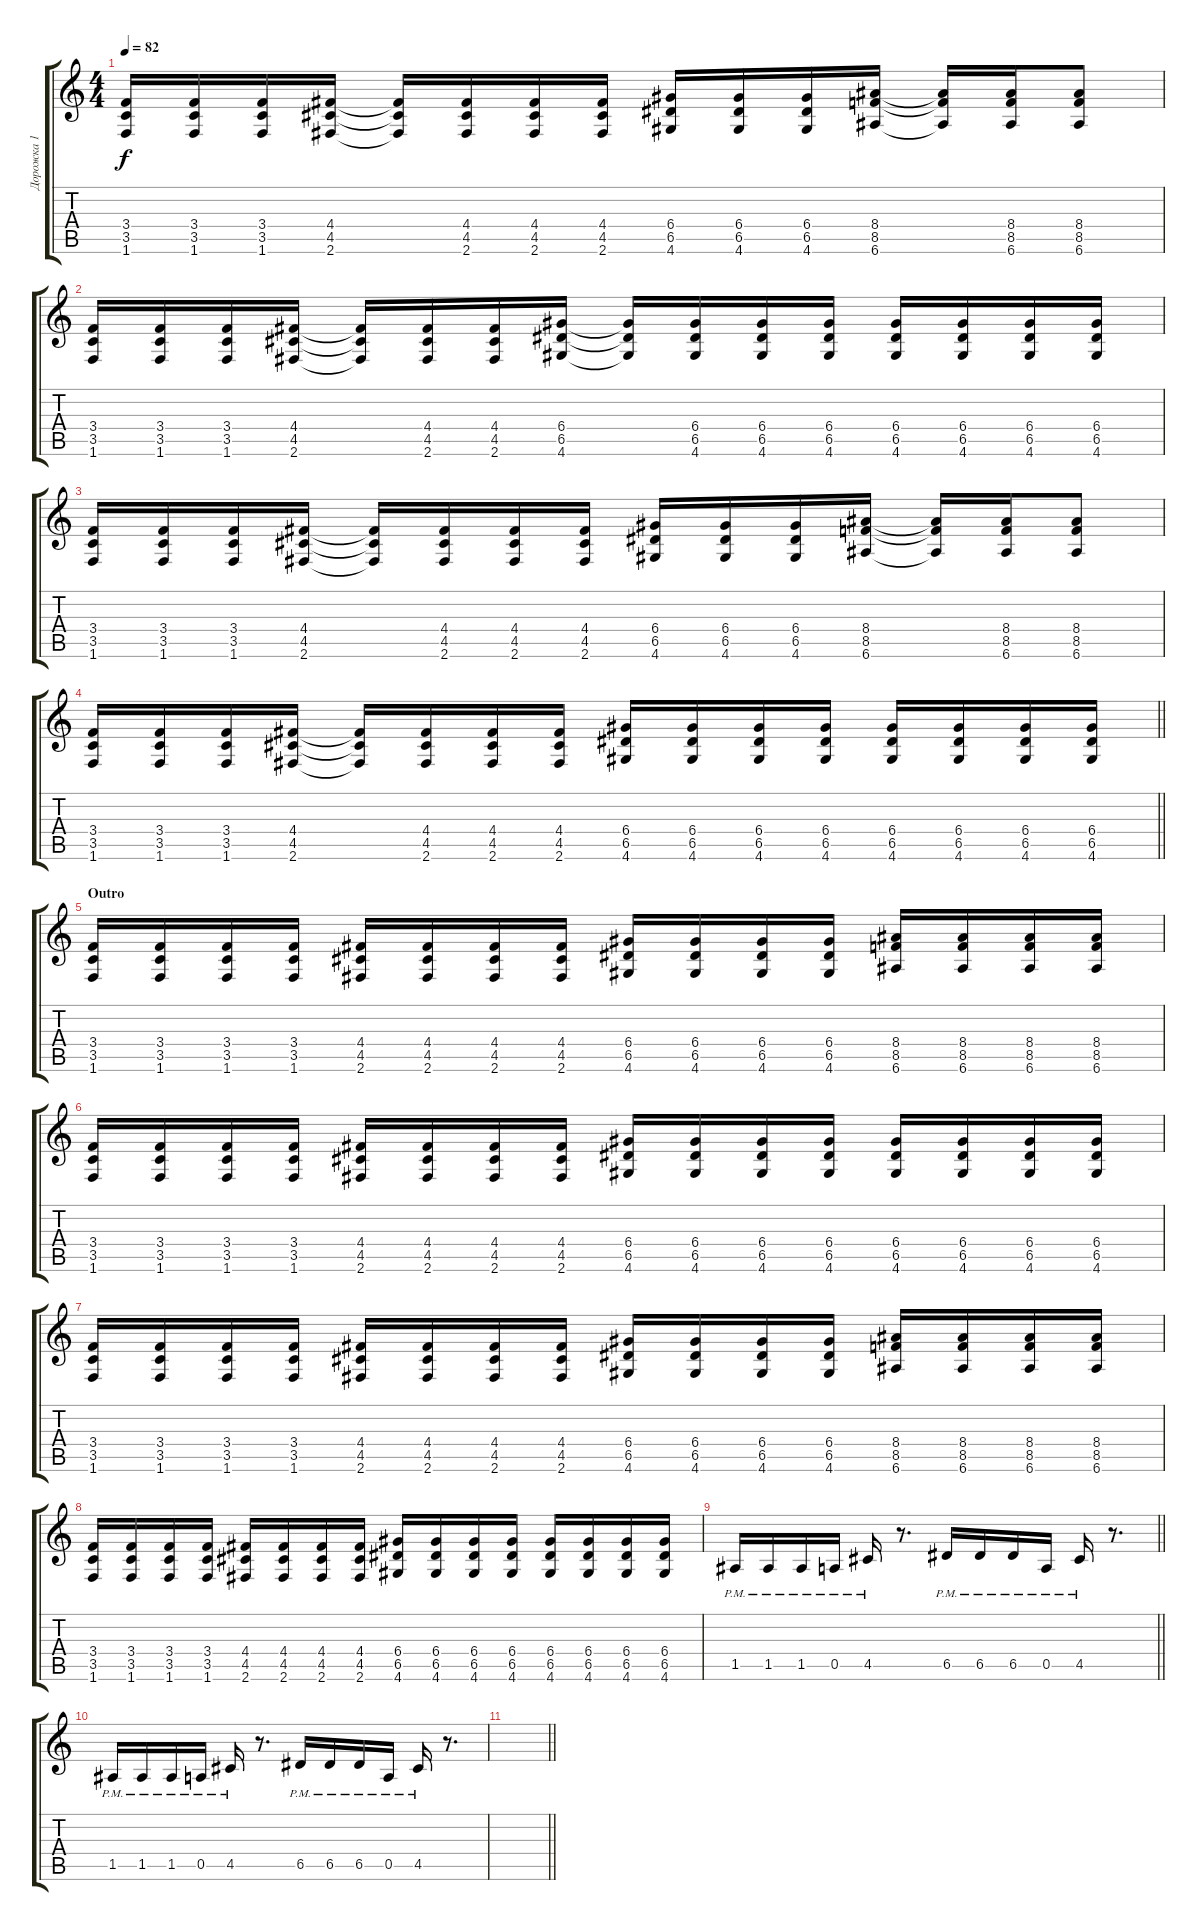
\track ("Дорожка 1" "Дорожка 1") {instrument distortionguitar}
\staff {score tabs}
\tuning (E4 B3 G3 D3 A2 E2) {hide}
\ts (4 4)
\tempo 82
\clef g2
\ks c
(3.4 3.5 1.6).16{dy f} (3.4 3.5 1.6).16 (3.4 3.5 1.6).16 (4.4 4.5 2.6).16 (4.4{t} 4.5{t} 2.6{t}).16 (4.4 4.5 2.6).16 (4.4 4.5 2.6).16 (4.4 4.5 2.6).16 (6.4 6.5 4.6).16 (6.4 6.5 4.6).16 (6.4 6.5 4.6).16 (8.4 8.5 6.6).16 (8.4{t} 8.5{t} 6.6{t}).16 (8.4 8.5 6.6).16 (8.4 8.5 6.6).8 |
(3.4 3.5 1.6).16 (3.4 3.5 1.6).16 (3.4 3.5 1.6).16 (4.4 4.5 2.6).16 (4.4{t} 4.5{t} 2.6{t}).16 (4.4 4.5 2.6).16 (4.4 4.5 2.6).16 (6.4 6.5 4.6).16 (6.4{t} 6.5{t} 4.6{t}).16 (6.4 6.5 4.6).16 (6.4 6.5 4.6).16 (6.4 6.5 4.6).16 (6.4 6.5 4.6).16 (6.4 6.5 4.6).16 (6.4 6.5 4.6).16 (6.4 6.5 4.6).16 |
(3.4 3.5 1.6).16 (3.4 3.5 1.6).16 (3.4 3.5 1.6).16 (4.4 4.5 2.6).16 (4.4{t} 4.5{t} 2.6{t}).16 (4.4 4.5 2.6).16 (4.4 4.5 2.6).16 (4.4 4.5 2.6).16 (6.4 6.5 4.6).16 (6.4 6.5 4.6).16 (6.4 6.5 4.6).16 (8.4 8.5 6.6).16 (8.4{t} 8.5{t} 6.6{t}).16 (8.4 8.5 6.6).16 (8.4 8.5 6.6).8 |
\barLineRight lightlight
(3.4 3.5 1.6).16 (3.4 3.5 1.6).16 (3.4 3.5 1.6).16 (4.4 4.5 2.6).16 (4.4{t} 4.5{t} 2.6{t}).16 (4.4 4.5 2.6).16 (4.4 4.5 2.6).16 (4.4 4.5 2.6).16 (6.4 6.5 4.6).16 (6.4 6.5 4.6).16 (6.4 6.5 4.6).16 (6.4 6.5 4.6).16 (6.4 6.5 4.6).16 (6.4 6.5 4.6).16 (6.4 6.5 4.6).16 (6.4 6.5 4.6).16 |
\section ("" "Outro")
(3.4 3.5 1.6).16 (3.4 3.5 1.6).16 (3.4 3.5 1.6).16 (3.4 3.5 1.6).16 (4.4 4.5 2.6).16 (4.4 4.5 2.6).16 (4.4 4.5 2.6).16 (4.4 4.5 2.6).16 (6.4 6.5 4.6).16 (6.4 6.5 4.6).16 (6.4 6.5 4.6).16 (6.4 6.5 4.6).16 (8.4 8.5 6.6).16 (8.4 8.5 6.6).16 (8.4 8.5 6.6).16 (8.4 8.5 6.6).16 |
(3.4 3.5 1.6).16 (3.4 3.5 1.6).16 (3.4 3.5 1.6).16 (3.4 3.5 1.6).16 (4.4 4.5 2.6).16 (4.4 4.5 2.6).16 (4.4 4.5 2.6).16 (4.4 4.5 2.6).16 (6.4 6.5 4.6).16 (6.4 6.5 4.6).16 (6.4 6.5 4.6).16 (6.4 6.5 4.6).16 (6.4 6.5 4.6).16 (6.4 6.5 4.6).16 (6.4 6.5 4.6).16 (6.4 6.5 4.6).16 |
(3.4 3.5 1.6).16 (3.4 3.5 1.6).16 (3.4 3.5 1.6).16 (3.4 3.5 1.6).16 (4.4 4.5 2.6).16 (4.4 4.5 2.6).16 (4.4 4.5 2.6).16 (4.4 4.5 2.6).16 (6.4 6.5 4.6).16 (6.4 6.5 4.6).16 (6.4 6.5 4.6).16 (6.4 6.5 4.6).16 (8.4 8.5 6.6).16 (8.4 8.5 6.6).16 (8.4 8.5 6.6).16 (8.4 8.5 6.6).16 |
(3.4 3.5 1.6).16 (3.4 3.5 1.6).16 (3.4 3.5 1.6).16 (3.4 3.5 1.6).16 (4.4 4.5 2.6).16 (4.4 4.5 2.6).16 (4.4 4.5 2.6).16 (4.4 4.5 2.6).16 (6.4 6.5 4.6).16 (6.4 6.5 4.6).16 (6.4 6.5 4.6).16 (6.4 6.5 4.6).16 (6.4 6.5 4.6).16 (6.4 6.5 4.6).16 (6.4 6.5 4.6).16 (6.4 6.5 4.6).16 |
\barLineRight lightlight
1.5{pm}.16 1.5{pm}.16 1.5{pm}.16 0.5{pm}.16 4.5{pm}.16 r.8{d} 6.5{pm}.16 6.5{pm}.16 6.5{pm}.16 0.5{pm}.16 4.5{pm}.16 r.8{d} |
1.5{pm}.16 1.5{pm}.16 1.5{pm}.16 0.5{pm}.16 4.5{pm}.16 r.8{d} 6.5{pm}.16 6.5{pm}.16 6.5{pm}.16 0.5{pm}.16 4.5{pm}.16 r.8{d} |
\barLineRight lightlight
